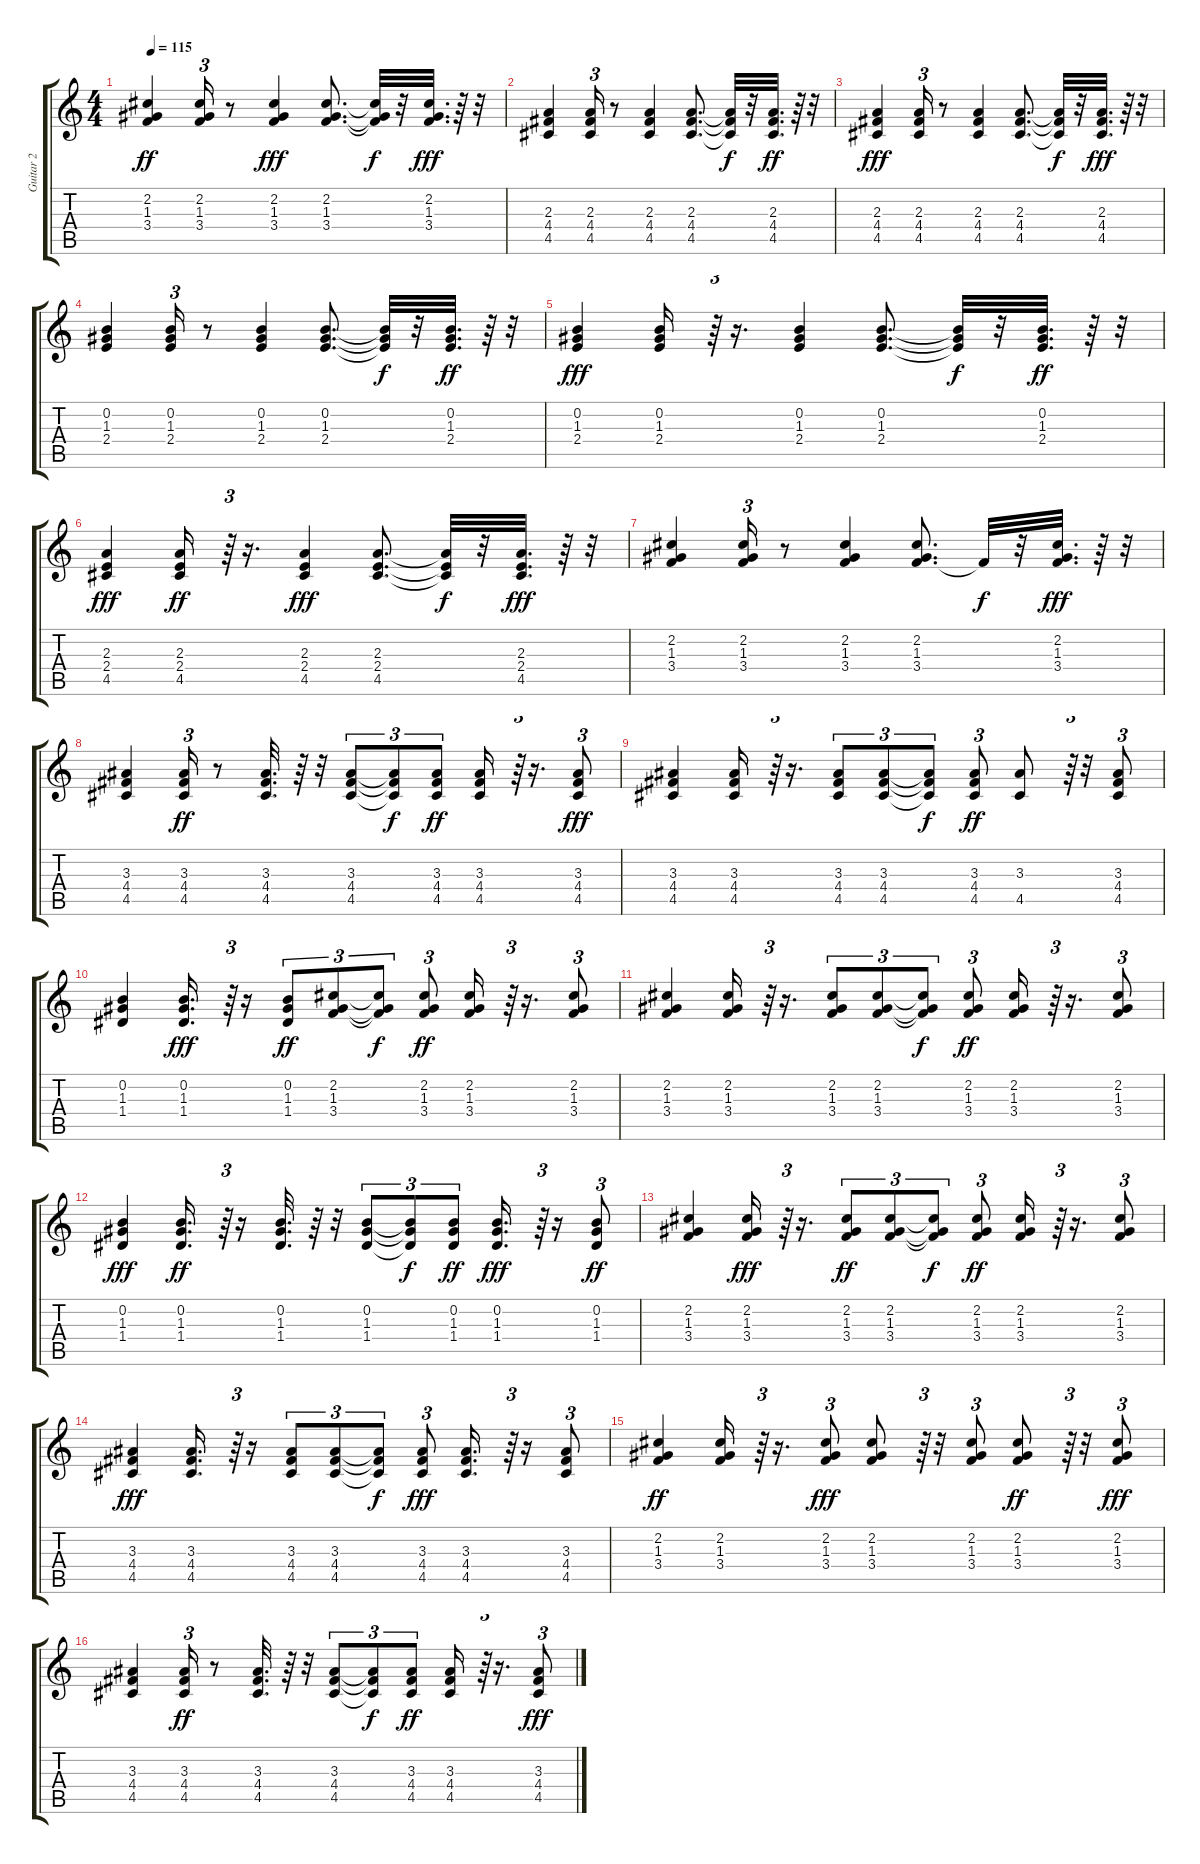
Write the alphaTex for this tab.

\track ("Guitar 2" "Guitar 2") {instrument acousticguitarsteel}
\staff {score tabs}
\tuning (E4 B3 G3 D3 A2 E2) {hide}
\ts (4 4)
\tempo 115
\clef g2
\ks c
(2.2 1.3 3.4).4{dy ff} (2.2 1.3 3.4).16{tu (3 2)} r.8 (2.2 1.3 3.4).4{dy fff} (2.2 1.3 3.4).8{d} (2.2{t} 1.3{t} 3.4{t}).32{dy f} r.32 (2.2 1.3 3.4).32{d dy fff} r.64 r.32 |
(2.3 4.4 4.5).4 (2.3 4.4 4.5).16{tu (3 2)} r.8 (2.3 4.4 4.5).4 (2.3 4.4 4.5).8{d} (2.3{t} 4.4{t} 4.5{t}).32{dy f} r.32 (2.3 4.4 4.5).32{d dy ff} r.64 r.32 |
(2.3 4.4 4.5).4{dy fff} (2.3 4.4 4.5).16{tu (3 2)} r.8 (2.3 4.4 4.5).4 (2.3 4.4 4.5).8{d} (2.3{t} 4.4{t} 4.5{t}).32{dy f} r.32 (2.3 4.4 4.5).32{d dy fff} r.64 r.32 |
(0.2 1.3 2.4).4 (0.2 1.3 2.4).16{tu (3 2)} r.8 (0.2 1.3 2.4).4 (0.2 1.3 2.4).8{d} (0.2{t} 1.3{t} 2.4{t}).32{dy f} r.32 (0.2 1.3 2.4).32{d dy ff} r.64 r.32 |
(0.2 1.3 2.4).4{dy fff} (0.2 1.3 2.4).16 r.64{tu (3 2)} r.16{d} (0.2 1.3 2.4).4 (0.2 1.3 2.4).8{d} (0.2{t} 1.3{t} 2.4{t}).32{dy f} r.32 (0.2 1.3 2.4).32{d dy ff} r.64 r.32 |
(2.3 2.4 4.5).4{dy fff} (2.3 2.4 4.5).16{dy ff} r.64{tu (3 2)} r.16{d} (2.3 2.4 4.5).4{dy fff} (2.3 2.4 4.5).8{d} (2.3{t} 2.4{t} 4.5{t}).32{dy f} r.32 (2.3 2.4 4.5).32{d dy fff} r.64 r.32 |
(2.2 1.3 3.4).4 (2.2 1.3 3.4).16{tu (3 2)} r.8 (2.2 1.3 3.4).4 (2.2 1.3 3.4).8{d} 3.4{t}.32{dy f} r.32 (2.2 1.3 3.4).32{d dy fff} r.64 r.32 |
(3.3 4.4 4.5).4 (3.3 4.4 4.5).16{tu (3 2) dy ff} r.8 (3.3 4.4 4.5).32{d} r.64 r.32 (3.3 4.4 4.5).8{tu (3 2)} (3.3{t} 4.4{t} 4.5{t}).8{tu (3 2) dy f} (3.3 4.4 4.5).8{tu (3 2) dy ff} (3.3 4.4 4.5).16 r.64{tu (3 2)} r.16{d} (3.3 4.4 4.5).8{tu (3 2) dy fff} |
(3.3 4.4 4.5).4 (3.3 4.4 4.5).16 r.64{tu (3 2)} r.16{d} (3.3 4.4 4.5).8{tu (3 2)} (3.3 4.4 4.5).8{tu (3 2)} (3.3{t} 4.4{t} 4.5{t}).8{tu (3 2) dy f} (3.3 4.4 4.5).8{tu (3 2) dy ff} (3.3 4.5).8 r.64{tu (3 2)} r.32 (3.3 4.4 4.5).8{tu (3 2)} |
(0.2 1.3 1.4).4 (0.2 1.3 1.4).16{d dy fff} r.64{tu (3 2)} r.16 (0.2 1.3 1.4).8{tu (3 2) dy ff} (2.2 1.3 3.4).8{tu (3 2)} (2.2{t} 1.3{t} 3.4{t}).8{tu (3 2) dy f} (2.2 1.3 3.4).8{tu (3 2) dy ff} (2.2 1.3 3.4).16 r.64{tu (3 2)} r.16{d} (2.2 1.3 3.4).8{tu (3 2)} |
(2.2 1.3 3.4).4 (2.2 1.3 3.4).16 r.64{tu (3 2)} r.16{d} (2.2 1.3 3.4).8{tu (3 2)} (2.2 1.3 3.4).8{tu (3 2)} (2.2{t} 1.3{t} 3.4{t}).8{tu (3 2) dy f} (2.2 1.3 3.4).8{tu (3 2) dy ff} (2.2 1.3 3.4).16 r.64{tu (3 2)} r.16{d} (2.2 1.3 3.4).8{tu (3 2)} |
(0.2 1.3 1.4).4{dy fff} (0.2 1.3 1.4).16{d dy ff} r.64{tu (3 2)} r.16 (0.2 1.3 1.4).32{d} r.64 r.32 (0.2 1.3 1.4).8{tu (3 2)} (0.2{t} 1.3{t} 1.4{t}).8{tu (3 2) dy f} (0.2 1.3 1.4).8{tu (3 2) dy ff} (0.2 1.3 1.4).16{d dy fff} r.64{tu (3 2)} r.16 (0.2 1.3 1.4).8{tu (3 2) dy ff} |
(2.2 1.3 3.4).4 (2.2 1.3 3.4).16{dy fff} r.64{tu (3 2)} r.16{d} (2.2 1.3 3.4).8{tu (3 2) dy ff} (2.2 1.3 3.4).8{tu (3 2)} (2.2{t} 1.3{t} 3.4{t}).8{tu (3 2) dy f} (2.2 1.3 3.4).8{tu (3 2) dy ff} (2.2 1.3 3.4).16 r.64{tu (3 2)} r.16{d} (2.2 1.3 3.4).8{tu (3 2)} |
(3.3 4.4 4.5).4{dy fff} (3.3 4.4 4.5).16{d} r.64{tu (3 2)} r.16 (3.3 4.4 4.5).8{tu (3 2)} (3.3 4.4 4.5).8{tu (3 2)} (3.3{t} 4.4{t} 4.5{t}).8{tu (3 2) dy f} (3.3 4.4 4.5).8{tu (3 2) dy fff} (3.3 4.4 4.5).16{d} r.64{tu (3 2)} r.16 (3.3 4.4 4.5).8{tu (3 2)} |
(2.2 1.3 3.4).4{dy ff} (2.2 1.3 3.4).16 r.64{tu (3 2)} r.16{d} (2.2 1.3 3.4).8{tu (3 2) dy fff} (2.2 1.3 3.4).8 r.64{tu (3 2)} r.32 (2.2 1.3 3.4).8{tu (3 2)} (2.2 1.3 3.4).8{dy ff} r.64{tu (3 2)} r.32 (2.2 1.3 3.4).8{tu (3 2) dy fff} |
(3.3 4.4 4.5).4 (3.3 4.4 4.5).16{tu (3 2) dy ff} r.8 (3.3 4.4 4.5).32{d} r.64 r.32 (3.3 4.4 4.5).8{tu (3 2)} (3.3{t} 4.4{t} 4.5{t}).8{tu (3 2) dy f} (3.3 4.4 4.5).8{tu (3 2) dy ff} (3.3 4.4 4.5).16 r.64{tu (3 2)} r.16{d} (3.3 4.4 4.5).8{tu (3 2) dy fff}
